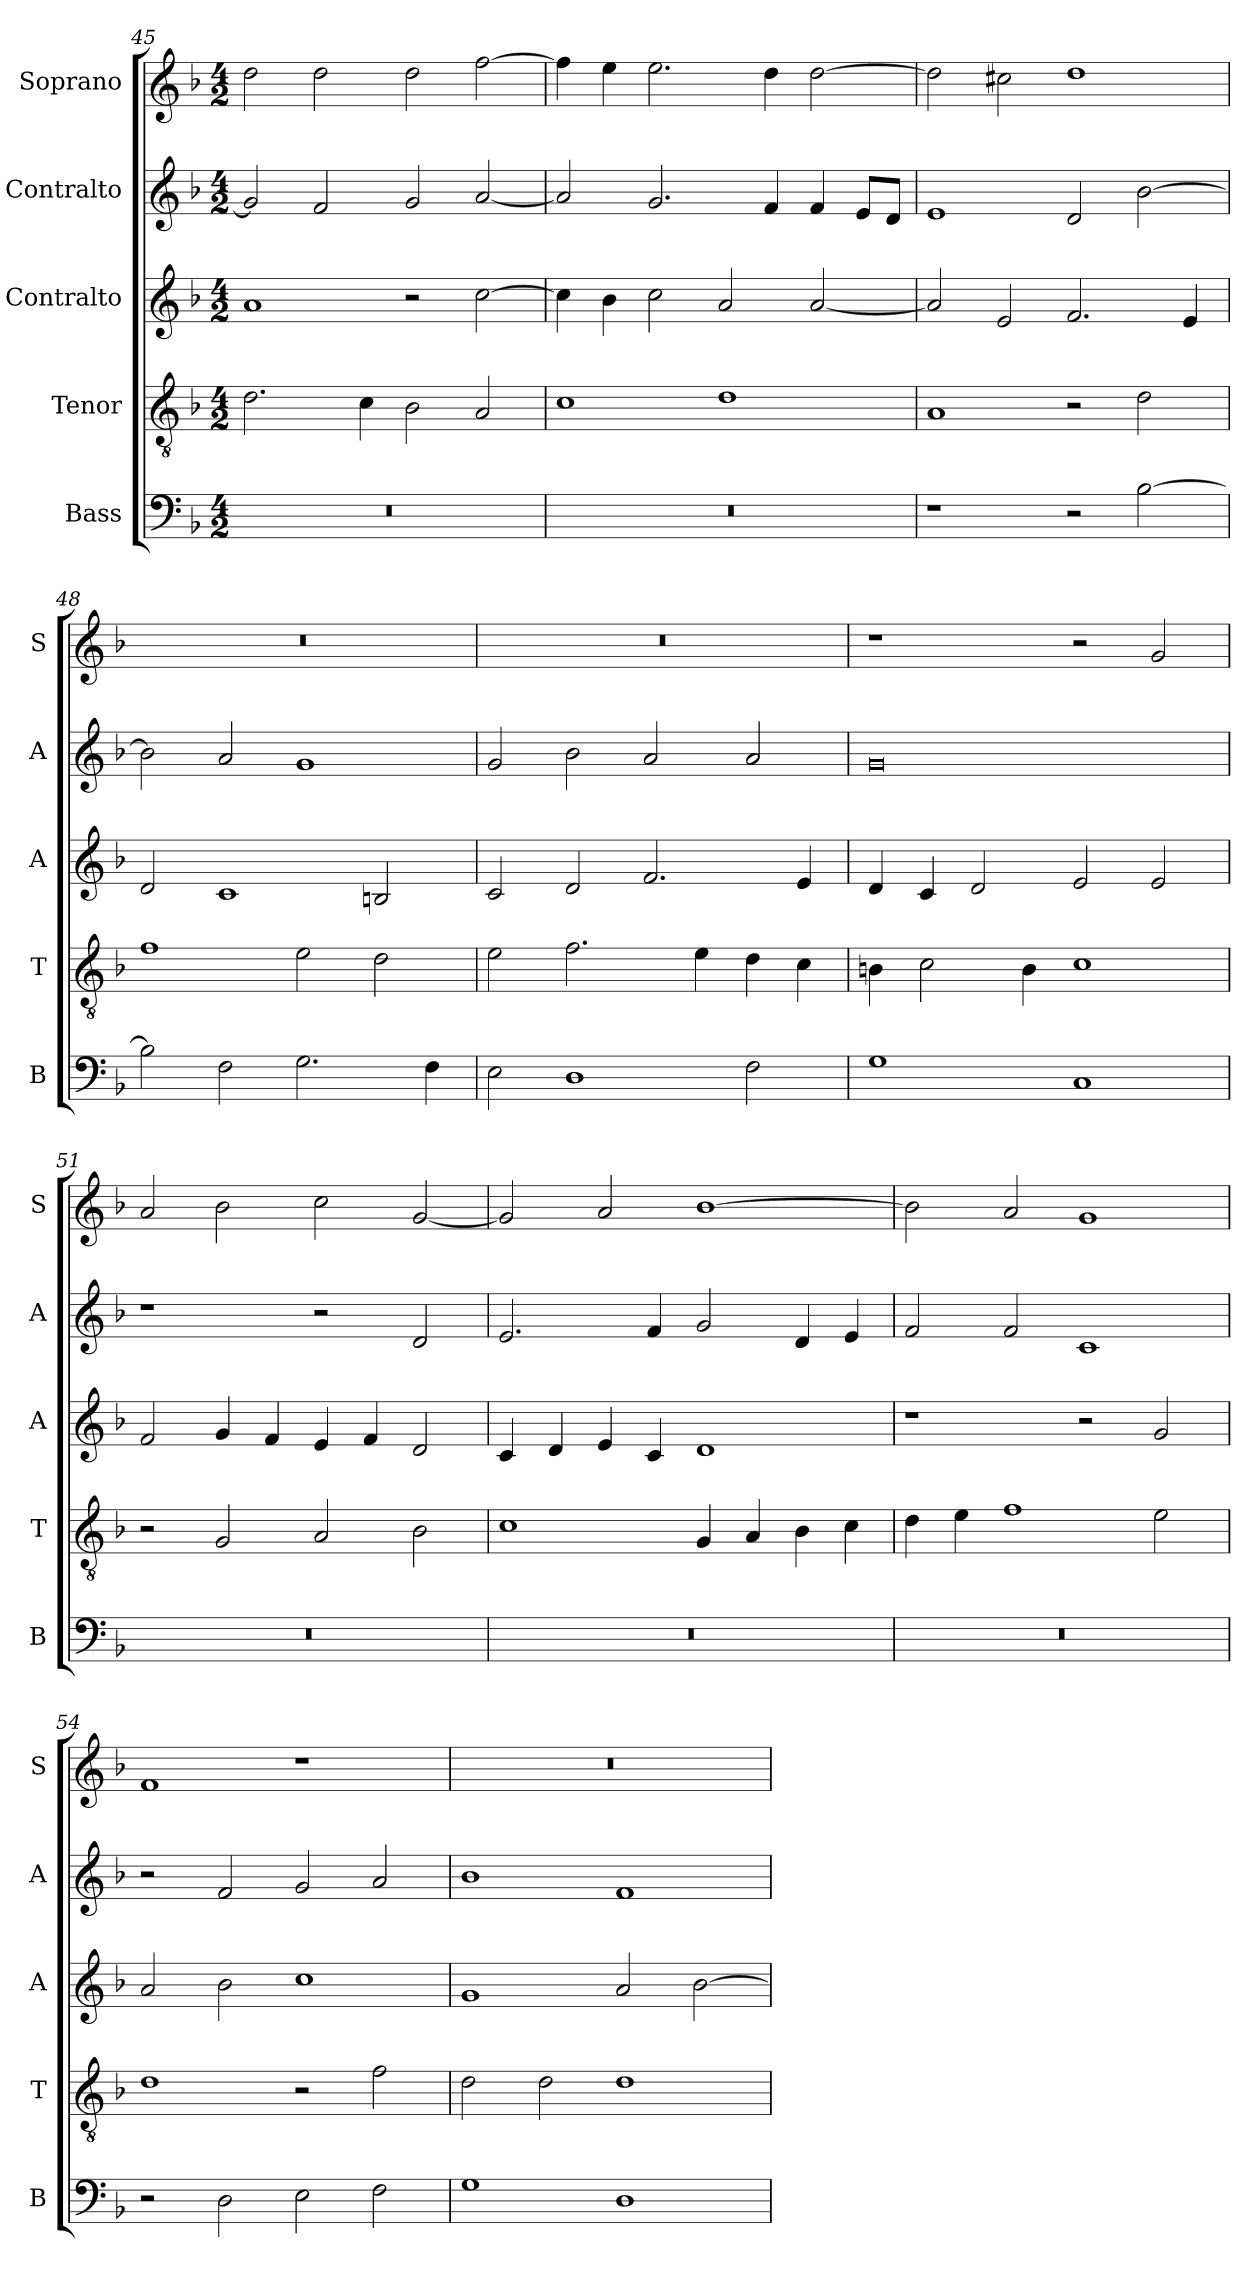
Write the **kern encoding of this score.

**kern	**kern	**kern	**kern	**kern
*part5	*part4	*part3	*part2	*part1
*staff5	*staff4	*staff3	*staff2	*staff1
*I"Bass	*I"Tenor	*I"Contralto	*I"Contralto	*I"Soprano
*I'B	*I'T	*I'A	*I'A	*I'S
*clefF4	*clefGv2	*clefG2	*clefG2	*clefG2
*k[b-]	*k[b-]	*k[b-]	*k[b-]	*k[b-]
*G:dor	*G:dor	*G:dor	*G:dor	*G:dor
*M4/2	*M4/2	*M4/2	*M4/2	*M4/2
=45	=45	=45	=45	=45
0r	2.d	1a	2g]	2dd
.	.	.	2f	2dd
.	4c	.	.	.
.	2B-	2r	2g	2dd
.	2A	[2cc	[2a	[2ff
=46	=46	=46	=46	=46
0r	1c	4cc]	2a]	4ff]
.	.	4b-	.	4ee
.	.	2cc	2.g	2.ee
.	1d	2a	.	.
.	.	.	4f	4dd
.	.	[2a	4f	[2dd
.	.	.	8e/L	.
.	.	.	8d/J	.
=47	=47	=47	=47	=47
1r	1A	2a]	1e	2dd]
.	.	2e	.	2cc#X
2r	2r	2.f	2d	1dd
[2B-	2d	.	[2b-	.
.	.	4e	.	.
=48	=48	=48	=48	=48
2B-]	1f	2d	2b-]	0r
2F	.	1c	2a	.
2.G	2e	.	1g	.
.	2d	2Bn	.	.
4F	.	.	.	.
=49	=49	=49	=49	=49
2E	2e	2c	2g	0r
1D	2.f	2d	2b-	.
.	.	2.f	2a	.
.	4e	.	.	.
2F	4d	.	2a	.
.	4c	4e	.	.
=50	=50	=50	=50	=50
1G	4Bn	4d	0g	1r
.	2c	4c	.	.
.	.	2d	.	.
.	4B	.	.	.
1C	1c	2e	.	2r
.	.	2e	.	2g
=51	=51	=51	=51	=51
0r	2r	2f	1r	2a
.	2G	4g	.	2b-
.	.	4f	.	.
.	2A	4e	2r	2cc
.	.	4f	.	.
.	2B-	2d	2d	[2g
=52	=52	=52	=52	=52
0r	1c	4c	2.e	2g]
.	.	4d	.	.
.	.	4e	.	2a
.	.	4c	4f	.
.	4G	1d	2g	[1b-
.	4A	.	.	.
.	4B-	.	4d	.
.	4c	.	4e	.
=53	=53	=53	=53	=53
0r	4d	1r	2f	2b-]
.	4e	.	.	.
.	1f	.	2f	2a
.	.	2r	1c	1g
.	2e	2g	.	.
=54	=54	=54	=54	=54
2r	1d	2a	2r	1f
2D	.	2b-	2f	.
2E	2r	1cc	2g	1r
2F	2f	.	2a	.
=55	=55	=55	=55	=55
1G	2d	1g	1b-	0r
.	2d	.	.	.
1D	1d	2a	1f	.
.	.	[2b-	.	.
=	=	=	=	=
*-	*-	*-	*-	*-
